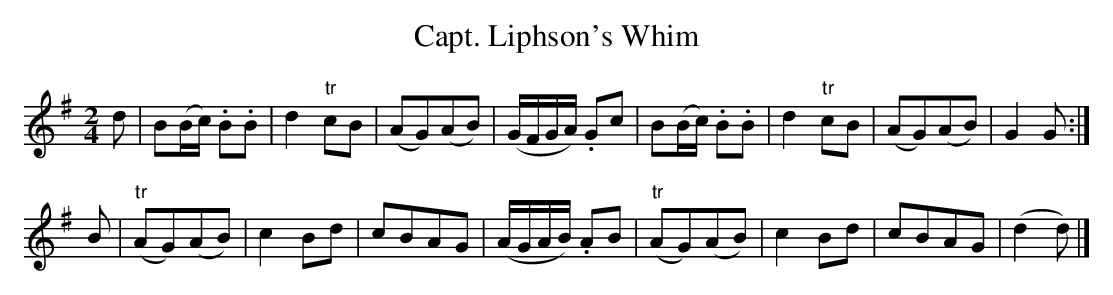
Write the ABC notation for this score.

X:1
T:Capt. Liphson's Whim
L:1/8
M:2/4
K:G
d|\
B(B/c/) .B.B| d2 "tr"cB| (AG)(AB)| (G/F/G/A/) .Gc|\
B(B/c/) .B.B| d2 "tr"cB| (AG)(AB)| G2 G:|
B|\
"tr"(AG)(AB)| c2Bd| cBAG| (A/G/A/B/) .AB|\
"tr"(AG)(AB)| c2Bd| cBAG| (d2d)|]
